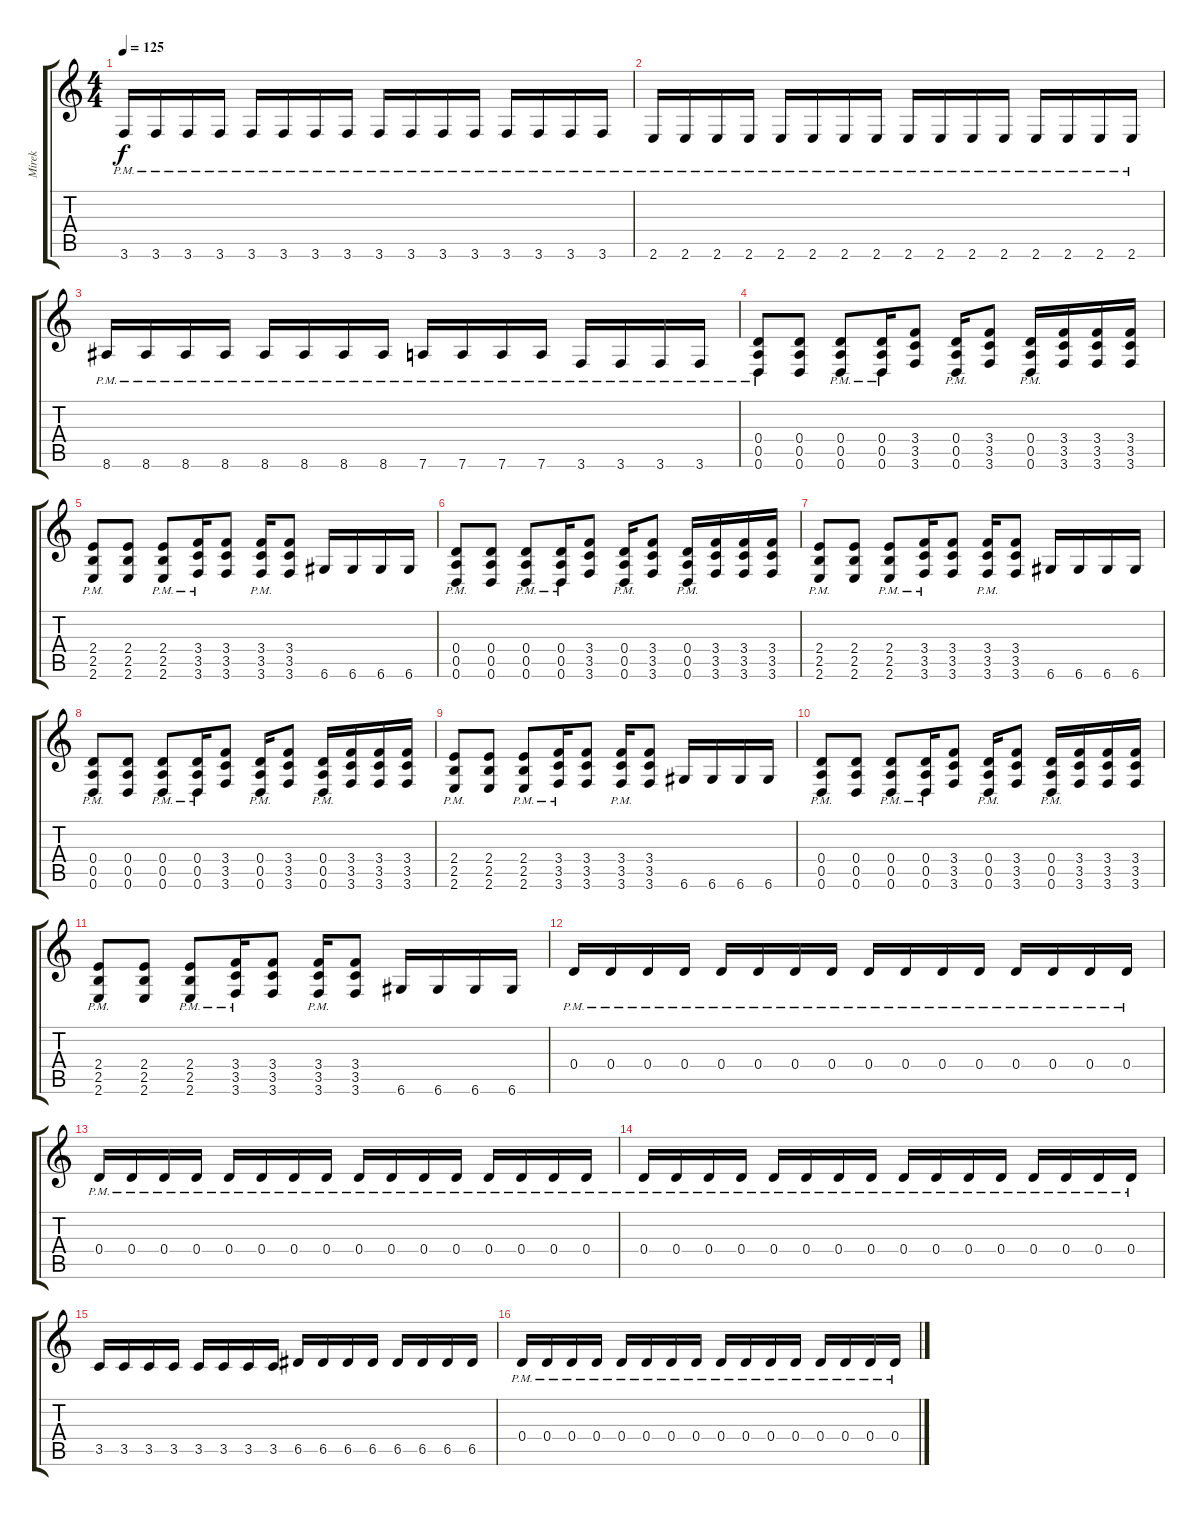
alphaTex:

\track ("Mirek" "Mirek") {instrument distortionguitar}
\staff {score tabs}
\tuning (E4 B3 G3 D3 A2 D2) {hide}
\ts (4 4)
\tempo 125
\clef g2
\ks c
3.6{pm}.16{dy f} 3.6{pm}.16 3.6{pm}.16 3.6{pm}.16 3.6{pm}.16 3.6{pm}.16 3.6{pm}.16 3.6{pm}.16 3.6{pm}.16 3.6{pm}.16 3.6{pm}.16 3.6{pm}.16 3.6{pm}.16 3.6{pm}.16 3.6{pm}.16 3.6{pm}.16 |
2.6{pm}.16 2.6{pm}.16 2.6{pm}.16 2.6{pm}.16 2.6{pm}.16 2.6{pm}.16 2.6{pm}.16 2.6{pm}.16 2.6{pm}.16 2.6{pm}.16 2.6{pm}.16 2.6{pm}.16 2.6{pm}.16 2.6{pm}.16 2.6{pm}.16 2.6{pm}.16 |
8.6{pm}.16 8.6{pm}.16 8.6{pm}.16 8.6{pm}.16 8.6{pm}.16 8.6{pm}.16 8.6{pm}.16 8.6{pm}.16 7.6{pm}.16 7.6{pm}.16 7.6{pm}.16 7.6{pm}.16 3.6{pm}.16 3.6{pm}.16 3.6{pm}.16 3.6{pm}.16 |
(0.4{pm} 0.5{pm} 0.6{pm}).8 (0.4 0.5 0.6).8 (0.4{pm} 0.5{pm} 0.6{pm}).8 (0.4{pm} 0.5{pm} 0.6{pm}).16 (3.4 3.5 3.6).8 (0.4{pm} 0.5{pm} 0.6{pm}).16 (3.4 3.5 3.6).8 (0.4{pm} 0.5{pm} 0.6{pm}).16 (3.4 3.5 3.6).16 (3.4 3.5 3.6).16 (3.4 3.5 3.6).16 |
(2.4{pm} 2.5{pm} 2.6{pm}).8 (2.4 2.5 2.6).8 (2.4{pm} 2.5{pm} 2.6{pm}).8 (3.4{pm} 3.5{pm} 3.6{pm}).16 (3.4 3.5 3.6).8 (3.4{pm} 3.5{pm} 3.6{pm}).16 (3.4 3.5 3.6).8 6.6.16 6.6.16 6.6.16 6.6.16 |
(0.4{pm} 0.5{pm} 0.6{pm}).8 (0.4 0.5 0.6).8 (0.4{pm} 0.5{pm} 0.6{pm}).8 (0.4{pm} 0.5{pm} 0.6{pm}).16 (3.4 3.5 3.6).8 (0.4{pm} 0.5{pm} 0.6{pm}).16 (3.4 3.5 3.6).8 (0.4{pm} 0.5{pm} 0.6{pm}).16 (3.4 3.5 3.6).16 (3.4 3.5 3.6).16 (3.4 3.5 3.6).16 |
(2.4{pm} 2.5{pm} 2.6{pm}).8 (2.4 2.5 2.6).8 (2.4{pm} 2.5{pm} 2.6{pm}).8 (3.4{pm} 3.5{pm} 3.6{pm}).16 (3.4 3.5 3.6).8 (3.4{pm} 3.5{pm} 3.6{pm}).16 (3.4 3.5 3.6).8 6.6.16 6.6.16 6.6.16 6.6.16 |
(0.4{pm} 0.5{pm} 0.6{pm}).8 (0.4 0.5 0.6).8 (0.4{pm} 0.5{pm} 0.6{pm}).8 (0.4{pm} 0.5{pm} 0.6{pm}).16 (3.4 3.5 3.6).8 (0.4{pm} 0.5{pm} 0.6{pm}).16 (3.4 3.5 3.6).8 (0.4{pm} 0.5{pm} 0.6{pm}).16 (3.4 3.5 3.6).16 (3.4 3.5 3.6).16 (3.4 3.5 3.6).16 |
(2.4{pm} 2.5{pm} 2.6{pm}).8 (2.4 2.5 2.6).8 (2.4{pm} 2.5{pm} 2.6{pm}).8 (3.4{pm} 3.5{pm} 3.6{pm}).16 (3.4 3.5 3.6).8 (3.4{pm} 3.5{pm} 3.6{pm}).16 (3.4 3.5 3.6).8 6.6.16 6.6.16 6.6.16 6.6.16 |
(0.4{pm} 0.5{pm} 0.6{pm}).8 (0.4 0.5 0.6).8 (0.4{pm} 0.5{pm} 0.6{pm}).8 (0.4{pm} 0.5{pm} 0.6{pm}).16 (3.4 3.5 3.6).8 (0.4{pm} 0.5{pm} 0.6{pm}).16 (3.4 3.5 3.6).8 (0.4{pm} 0.5{pm} 0.6{pm}).16 (3.4 3.5 3.6).16 (3.4 3.5 3.6).16 (3.4 3.5 3.6).16 |
(2.4{pm} 2.5{pm} 2.6{pm}).8 (2.4 2.5 2.6).8 (2.4{pm} 2.5{pm} 2.6{pm}).8 (3.4{pm} 3.5{pm} 3.6{pm}).16 (3.4 3.5 3.6).8 (3.4{pm} 3.5{pm} 3.6{pm}).16 (3.4 3.5 3.6).8 6.6.16 6.6.16 6.6.16 6.6.16 |
0.4{pm}.16 0.4{pm}.16 0.4{pm}.16 0.4{pm}.16 0.4{pm}.16 0.4{pm}.16 0.4{pm}.16 0.4{pm}.16 0.4{pm}.16 0.4{pm}.16 0.4{pm}.16 0.4{pm}.16 0.4{pm}.16 0.4{pm}.16 0.4{pm}.16 0.4{pm}.16 |
0.4{pm}.16 0.4{pm}.16 0.4{pm}.16 0.4{pm}.16 0.4{pm}.16 0.4{pm}.16 0.4{pm}.16 0.4{pm}.16 0.4{pm}.16 0.4{pm}.16 0.4{pm}.16 0.4{pm}.16 0.4{pm}.16 0.4{pm}.16 0.4{pm}.16 0.4{pm}.16 |
0.4{pm}.16 0.4{pm}.16 0.4{pm}.16 0.4{pm}.16 0.4{pm}.16 0.4{pm}.16 0.4{pm}.16 0.4{pm}.16 0.4{pm}.16 0.4{pm}.16 0.4{pm}.16 0.4{pm}.16 0.4{pm}.16 0.4{pm}.16 0.4{pm}.16 0.4{pm}.16 |
3.5.16 3.5.16 3.5.16 3.5.16 3.5.16 3.5.16 3.5.16 3.5.16 6.5.16 6.5.16 6.5.16 6.5.16 6.5.16 6.5.16 6.5.16 6.5.16 |
0.4{pm}.16 0.4{pm}.16 0.4{pm}.16 0.4{pm}.16 0.4{pm}.16 0.4{pm}.16 0.4{pm}.16 0.4{pm}.16 0.4{pm}.16 0.4{pm}.16 0.4{pm}.16 0.4{pm}.16 0.4{pm}.16 0.4{pm}.16 0.4{pm}.16 0.4{pm}.16
